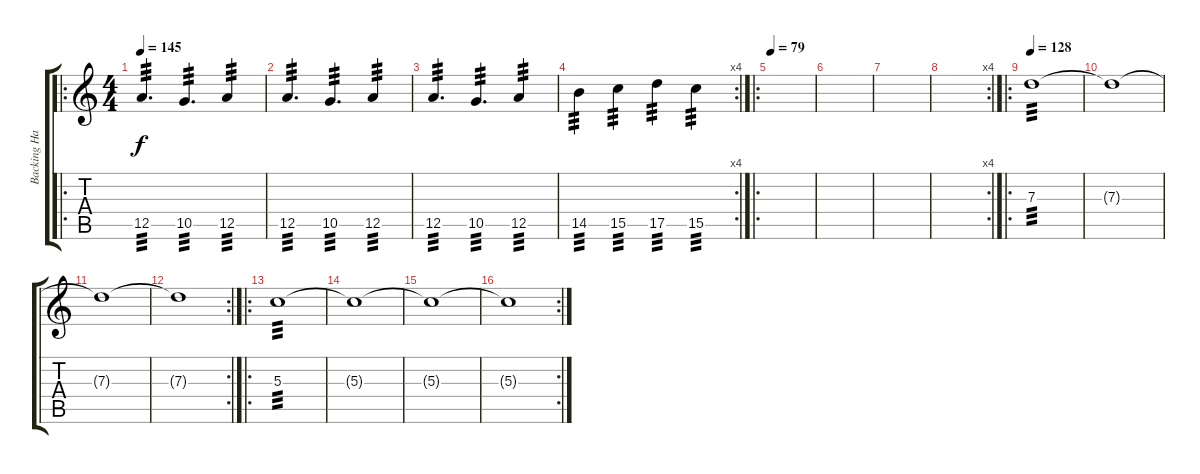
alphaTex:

\track ("Backing Harmony" "Backing Ha") {instrument distortionguitar}
\staff {score tabs}
\tuning (E4 B3 G3 D3 A2 E2) {hide}
\ro
\ts (4 4)
\tempo 145
\clef g2
\ks c
12.5.4{d tp 3 dy f} 10.5.4{d tp 3} 12.5.4{tp 3} |
12.5.4{d tp 3} 10.5.4{d tp 3} 12.5.4{tp 3} |
12.5.4{d tp 3} 10.5.4{d tp 3} 12.5.4{tp 3} |
\rc 4
14.5.4{tp 3} 15.5.4{tp 3} 17.5.4{tp 3} 15.5.4{tp 3} |
\ro
\tempo 79
|
|
|
\rc 4
|
\ro
\tempo 128
7.3.1{tp 3} |
7.3{t}.1 |
7.3{t}.1 |
\rc 2
7.3{t}.1 |
\ro
5.3.1{tp 3} |
5.3{t}.1 |
5.3{t}.1 |
\rc 2
5.3{t}.1
